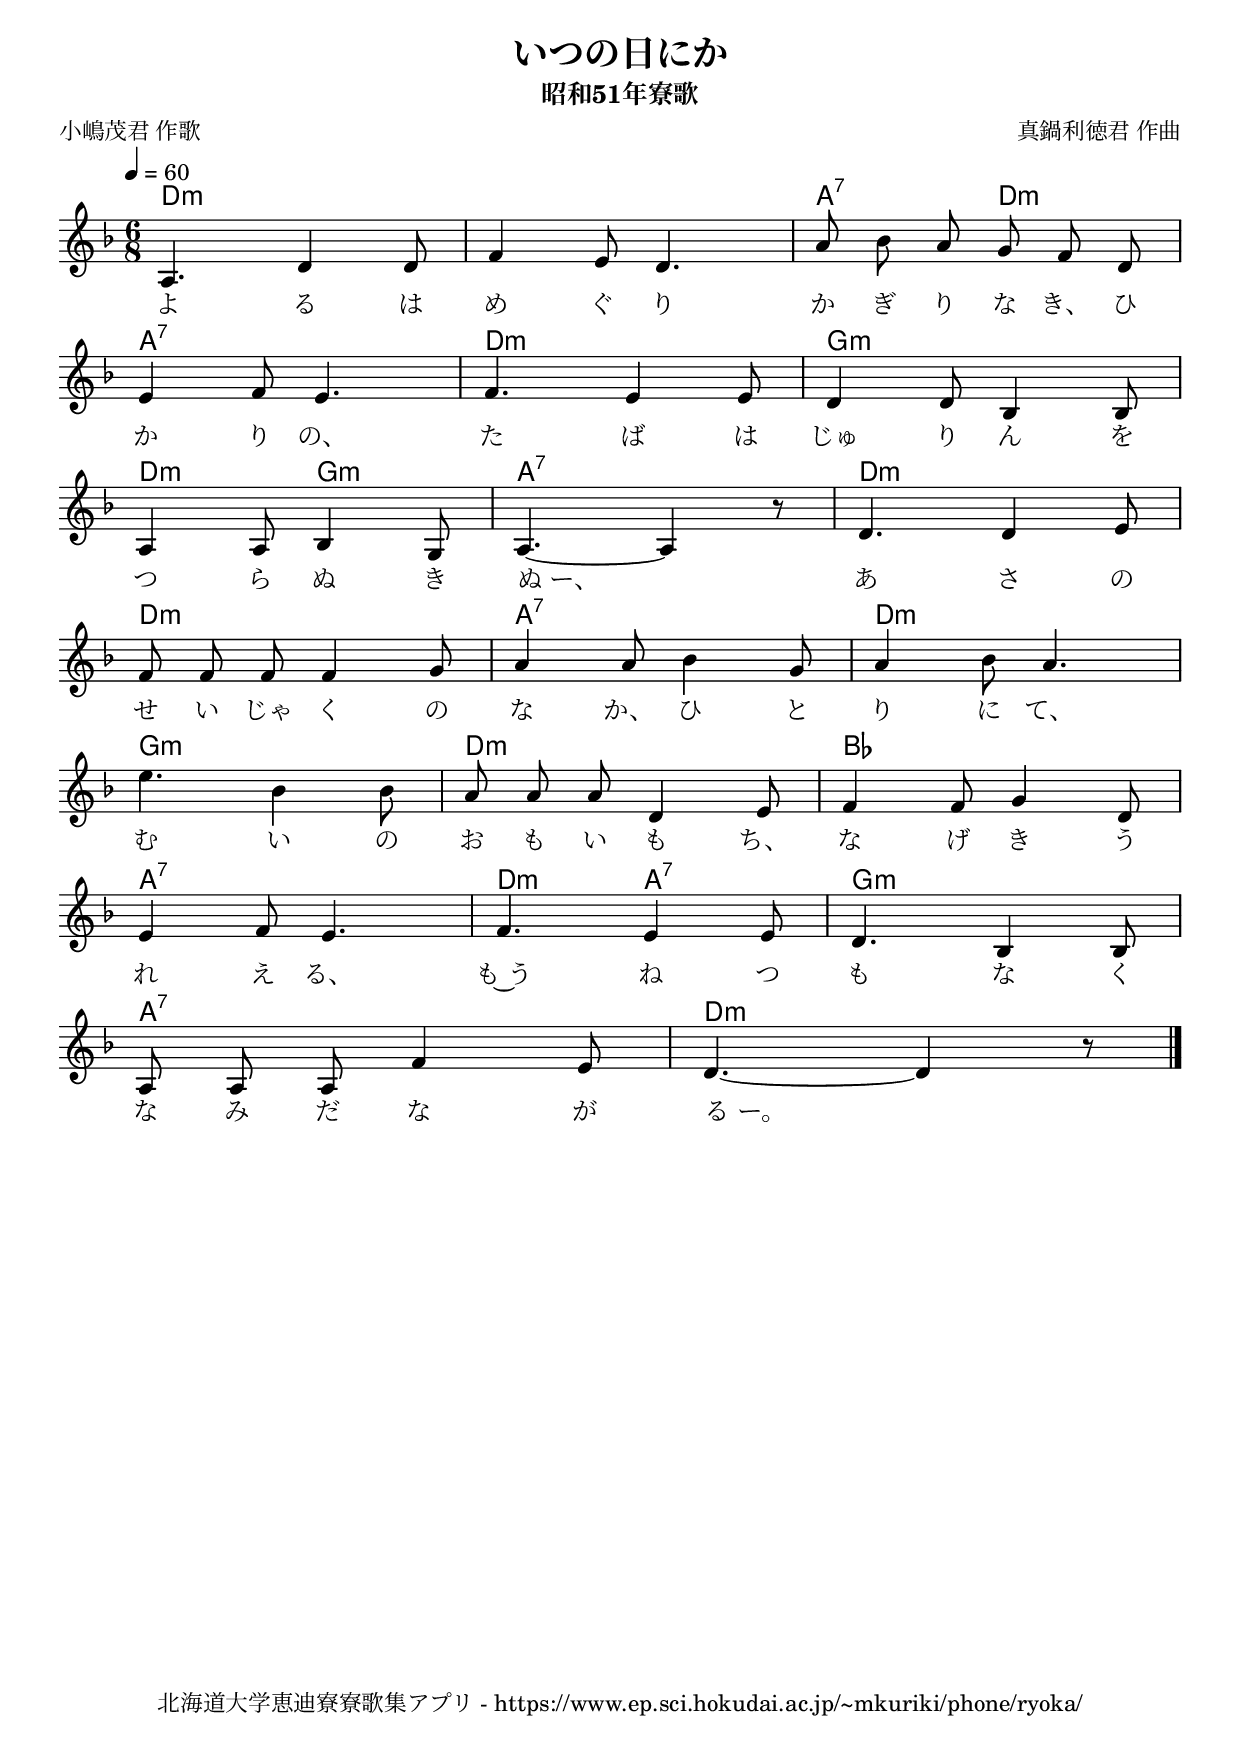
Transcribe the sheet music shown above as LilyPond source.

\version "2.18.2"

\paper {indent = 0}

\header {
  title = "いつの日にか"
  subtitle = "昭和51年寮歌"
  composer = "真鍋利徳君 作曲"
  poet = "小嶋茂君 作歌"
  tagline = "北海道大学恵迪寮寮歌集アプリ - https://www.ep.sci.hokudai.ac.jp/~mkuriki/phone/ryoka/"
}


melody = \relative c'{
  \tempo 4 = 60
  \autoBeamOff
  \numericTimeSignature
  \override BreathingSign.text = \markup { \musicglyph #"scripts.upedaltoe" } % ブレスの記号指定
  \key f \major  
  \time 6/8 
  a4. d4 d8 | 
  f4 e8 d4. | 
  a'8 bes a g f d | \break
  e4 f8 e4. | 
  f4. e4 e8 | 
  d4 d8 bes4 bes8 | \break
  a4 a8 bes4 g8 | 
  a4.~ a4 r8 | 
  d4. d4 e8 | \break
  f8 f f f4 g8 | 
  a4 a8 bes4 g8 | 
  a4 bes8 a4. | \break
  e'4. bes4 bes8 | 
  a8 a a d,4 e8 | 
  f4 f8 g4 d8 | \break
  e4 f8 e4. | 
  f4. e4 e8 | 
  d4. bes4 bes8 | \break
  a8 a a f'4 e8 | 
  d4.~ d4 r8 
  \bar "|."|
}

text = \lyricmode {
  よ る は め ぐ り か ぎ り な き、 ひ か り の、 
  た ば は じゅ り ん を つ ら ぬ き ぬ_ー、
  あ さ の せ い じゃ く の な か、 ひ と り に て、 
  む い の お も い も ち、 な げ き う れ え る、
  も~う ね つ も な く な み だ な が る_ー。
}

harmony = \chordmode {
  d2.:m~ d:m a4.:7 d:m 
  a2.:7 d:m g:m 
  d4.:m g:m a2.:7 d:m 
  d:m a:7 d:m 
  g:m d:m bes 
  a:7 d4.:m a:7 g2.:m 
  a:7 d:m
}

drum = \drummode{ 
}

\score {
  <<
    % ギターコード
    \new ChordNames \with {midiInstrument = #"acoustic guitar (nylon)"}{
      \set chordChanges = ##t
      \harmony
    }
    
    % メロディーライン
    \new Voice = "one"{\melody}
    % 歌詞
    \new Lyrics \lyricsto "one" \text
    % 太鼓
    % \new DrumStaff \with{
    %   \remove "Time_signature_engraver"
    %   drumStyleTable = #percussion-style
    %   \override StaffSymbol.line-count = #1
    %   \hide Stem
    % }
    % \drum
  >>

  \midi {}
  \layout {
  \context {
    \Score
    \remove "Bar_number_engraver"
  }
}
}
